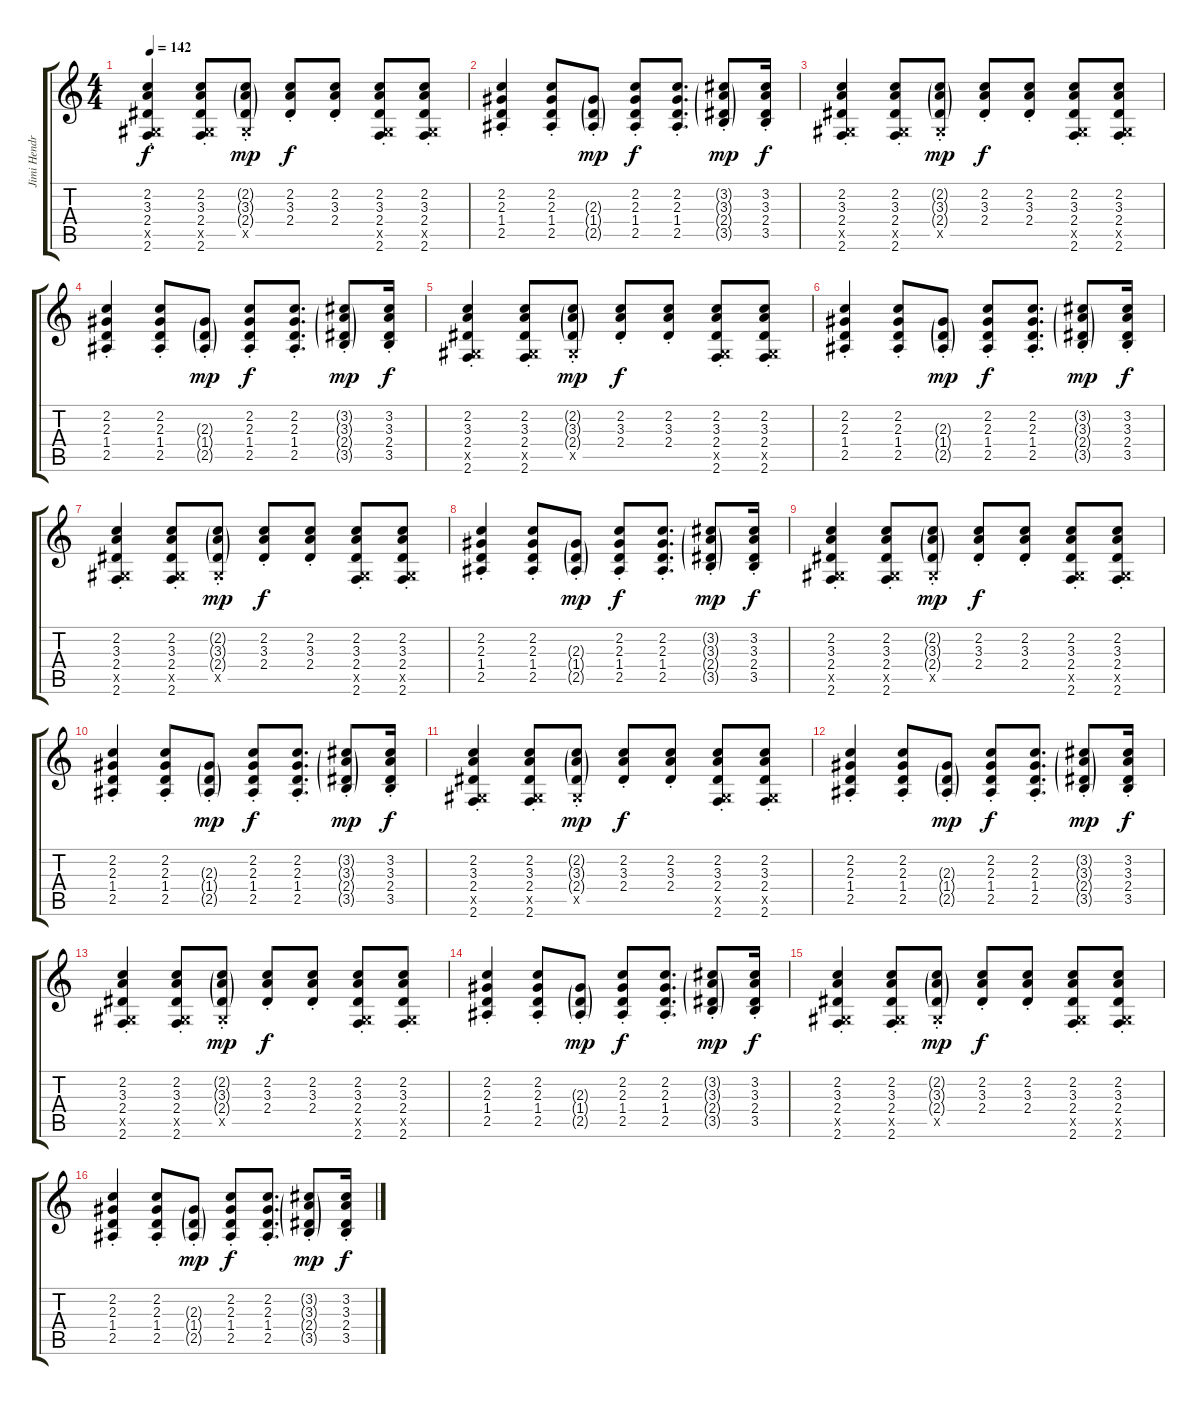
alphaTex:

\track ("Jimi Hendrix rhythm" "Jimi Hendr") {instrument electricguitarjazz}
\staff {score tabs}
\tuning (Eb4 Bb3 Gb3 Db3 Ab2 Eb2) {hide}
\ts (4 4)
\tempo 142
\clef g2
\ks c
(2.2{st} 3.3{st} 2.4{st} 0.5{x} 2.6).4{dy f} (2.2{st} 3.3{st} 2.4{st} 0.5{x} 2.6).8 (2.2{g st} 3.3{g st} 2.4{g st} 0.5{x}).8{dy mp} (2.2{st} 3.3{st} 2.4{st}).8{dy f} (2.2{st} 3.3{st} 2.4{st}).8 (2.2{st} 3.3{st} 2.4{st} 0.5{x} 2.6{st}).8 (2.2{st} 3.3{st} 2.4{st} 0.5{x} 2.6).8 |
(2.2{st} 2.3{st} 1.4{st} 2.5{st}).4 (2.2{st} 2.3{st} 1.4{st} 2.5{st}).8 (2.3{g st} 1.4{g st} 2.5{g st}).8{dy mp} (2.2{st} 2.3{st} 1.4{st} 2.5{st}).8{dy f} (2.2{st} 2.3{st} 1.4{st} 2.5{st}).8{d} (3.2{g st} 3.3{g st} 2.4{g st} 3.5{g st}).8{dy mp} (3.2{st} 3.3{st} 2.4{st} 3.5{st}).16{dy f} |
(2.2{st} 3.3{st} 2.4{st} 0.5{x} 2.6).4 (2.2{st} 3.3{st} 2.4{st} 0.5{x} 2.6).8 (2.2{g st} 3.3{g st} 2.4{g st} 0.5{x}).8{dy mp} (2.2{st} 3.3{st} 2.4{st}).8{dy f} (2.2{st} 3.3{st} 2.4{st}).8 (2.2{st} 3.3{st} 2.4{st} 0.5{x} 2.6{st}).8 (2.2{st} 3.3{st} 2.4{st} 0.5{x} 2.6).8 |
(2.2{st} 2.3{st} 1.4{st} 2.5{st}).4 (2.2{st} 2.3{st} 1.4{st} 2.5{st}).8 (2.3{g st} 1.4{g st} 2.5{g st}).8{dy mp} (2.2{st} 2.3{st} 1.4{st} 2.5{st}).8{dy f} (2.2{st} 2.3{st} 1.4{st} 2.5{st}).8{d} (3.2{g st} 3.3{g st} 2.4{g st} 3.5{g st}).8{dy mp} (3.2{st} 3.3{st} 2.4{st} 3.5{st}).16{dy f} |
(2.2{st} 3.3{st} 2.4{st} 0.5{x} 2.6).4 (2.2{st} 3.3{st} 2.4{st} 0.5{x} 2.6).8 (2.2{g st} 3.3{g st} 2.4{g st} 0.5{x}).8{dy mp} (2.2{st} 3.3{st} 2.4{st}).8{dy f} (2.2{st} 3.3{st} 2.4{st}).8 (2.2{st} 3.3{st} 2.4{st} 0.5{x} 2.6{st}).8 (2.2{st} 3.3{st} 2.4{st} 0.5{x} 2.6).8 |
(2.2{st} 2.3{st} 1.4{st} 2.5{st}).4 (2.2{st} 2.3{st} 1.4{st} 2.5{st}).8 (2.3{g st} 1.4{g st} 2.5{g st}).8{dy mp} (2.2{st} 2.3{st} 1.4{st} 2.5{st}).8{dy f} (2.2{st} 2.3{st} 1.4{st} 2.5{st}).8{d} (3.2{g st} 3.3{g st} 2.4{g st} 3.5{g st}).8{dy mp} (3.2{st} 3.3{st} 2.4{st} 3.5{st}).16{dy f} |
(2.2{st} 3.3{st} 2.4{st} 0.5{x} 2.6).4 (2.2{st} 3.3{st} 2.4{st} 0.5{x} 2.6).8 (2.2{g st} 3.3{g st} 2.4{g st} 0.5{x}).8{dy mp} (2.2{st} 3.3{st} 2.4{st}).8{dy f} (2.2{st} 3.3{st} 2.4{st}).8 (2.2{st} 3.3{st} 2.4{st} 0.5{x} 2.6{st}).8 (2.2{st} 3.3{st} 2.4{st} 0.5{x} 2.6).8 |
(2.2{st} 2.3{st} 1.4{st} 2.5{st}).4 (2.2{st} 2.3{st} 1.4{st} 2.5{st}).8 (2.3{g st} 1.4{g st} 2.5{g st}).8{dy mp} (2.2{st} 2.3{st} 1.4{st} 2.5{st}).8{dy f} (2.2{st} 2.3{st} 1.4{st} 2.5{st}).8{d} (3.2{g st} 3.3{g st} 2.4{g st} 3.5{g st}).8{dy mp} (3.2{st} 3.3{st} 2.4{st} 3.5{st}).16{dy f} |
(2.2{st} 3.3{st} 2.4{st} 0.5{x} 2.6).4 (2.2{st} 3.3{st} 2.4{st} 0.5{x} 2.6).8 (2.2{g st} 3.3{g st} 2.4{g st} 0.5{x}).8{dy mp} (2.2{st} 3.3{st} 2.4{st}).8{dy f} (2.2{st} 3.3{st} 2.4{st}).8 (2.2{st} 3.3{st} 2.4{st} 0.5{x} 2.6{st}).8 (2.2{st} 3.3{st} 2.4{st} 0.5{x} 2.6).8 |
(2.2{st} 2.3{st} 1.4{st} 2.5{st}).4 (2.2{st} 2.3{st} 1.4{st} 2.5{st}).8 (2.3{g st} 1.4{g st} 2.5{g st}).8{dy mp} (2.2{st} 2.3{st} 1.4{st} 2.5{st}).8{dy f} (2.2{st} 2.3{st} 1.4{st} 2.5{st}).8{d} (3.2{g st} 3.3{g st} 2.4{g st} 3.5{g st}).8{dy mp} (3.2{st} 3.3{st} 2.4{st} 3.5{st}).16{dy f} |
(2.2{st} 3.3{st} 2.4{st} 0.5{x} 2.6).4 (2.2{st} 3.3{st} 2.4{st} 0.5{x} 2.6).8 (2.2{g st} 3.3{g st} 2.4{g st} 0.5{x}).8{dy mp} (2.2{st} 3.3{st} 2.4{st}).8{dy f} (2.2{st} 3.3{st} 2.4{st}).8 (2.2{st} 3.3{st} 2.4{st} 0.5{x} 2.6{st}).8 (2.2{st} 3.3{st} 2.4{st} 0.5{x} 2.6).8 |
(2.2{st} 2.3{st} 1.4{st} 2.5{st}).4 (2.2{st} 2.3{st} 1.4{st} 2.5{st}).8 (2.3{g st} 1.4{g st} 2.5{g st}).8{dy mp} (2.2{st} 2.3{st} 1.4{st} 2.5{st}).8{dy f} (2.2{st} 2.3{st} 1.4{st} 2.5{st}).8{d} (3.2{g st} 3.3{g st} 2.4{g st} 3.5{g st}).8{dy mp} (3.2{st} 3.3{st} 2.4{st} 3.5{st}).16{dy f} |
(2.2{st} 3.3{st} 2.4{st} 0.5{x} 2.6).4 (2.2{st} 3.3{st} 2.4{st} 0.5{x} 2.6).8 (2.2{g st} 3.3{g st} 2.4{g st} 0.5{x}).8{dy mp} (2.2{st} 3.3{st} 2.4{st}).8{dy f} (2.2{st} 3.3{st} 2.4{st}).8 (2.2{st} 3.3{st} 2.4{st} 0.5{x} 2.6{st}).8 (2.2{st} 3.3{st} 2.4{st} 0.5{x} 2.6).8 |
(2.2{st} 2.3{st} 1.4{st} 2.5{st}).4 (2.2{st} 2.3{st} 1.4{st} 2.5{st}).8 (2.3{g st} 1.4{g st} 2.5{g st}).8{dy mp} (2.2{st} 2.3{st} 1.4{st} 2.5{st}).8{dy f} (2.2{st} 2.3{st} 1.4{st} 2.5{st}).8{d} (3.2{g st} 3.3{g st} 2.4{g st} 3.5{g st}).8{dy mp} (3.2{st} 3.3{st} 2.4{st} 3.5{st}).16{dy f} |
(2.2{st} 3.3{st} 2.4{st} 0.5{x} 2.6).4 (2.2{st} 3.3{st} 2.4{st} 0.5{x} 2.6).8 (2.2{g st} 3.3{g st} 2.4{g st} 0.5{x}).8{dy mp} (2.2{st} 3.3{st} 2.4{st}).8{dy f} (2.2{st} 3.3{st} 2.4{st}).8 (2.2{st} 3.3{st} 2.4{st} 0.5{x} 2.6{st}).8 (2.2{st} 3.3{st} 2.4{st} 0.5{x} 2.6).8 |
(2.2{st} 2.3{st} 1.4{st} 2.5{st}).4 (2.2{st} 2.3{st} 1.4{st} 2.5{st}).8 (2.3{g st} 1.4{g st} 2.5{g st}).8{dy mp} (2.2{st} 2.3{st} 1.4{st} 2.5{st}).8{dy f} (2.2{st} 2.3{st} 1.4{st} 2.5{st}).8{d} (3.2{g st} 3.3{g st} 2.4{g st} 3.5{g st}).8{dy mp} (3.2{st} 3.3{st} 2.4{st} 3.5{st}).16{dy f}
